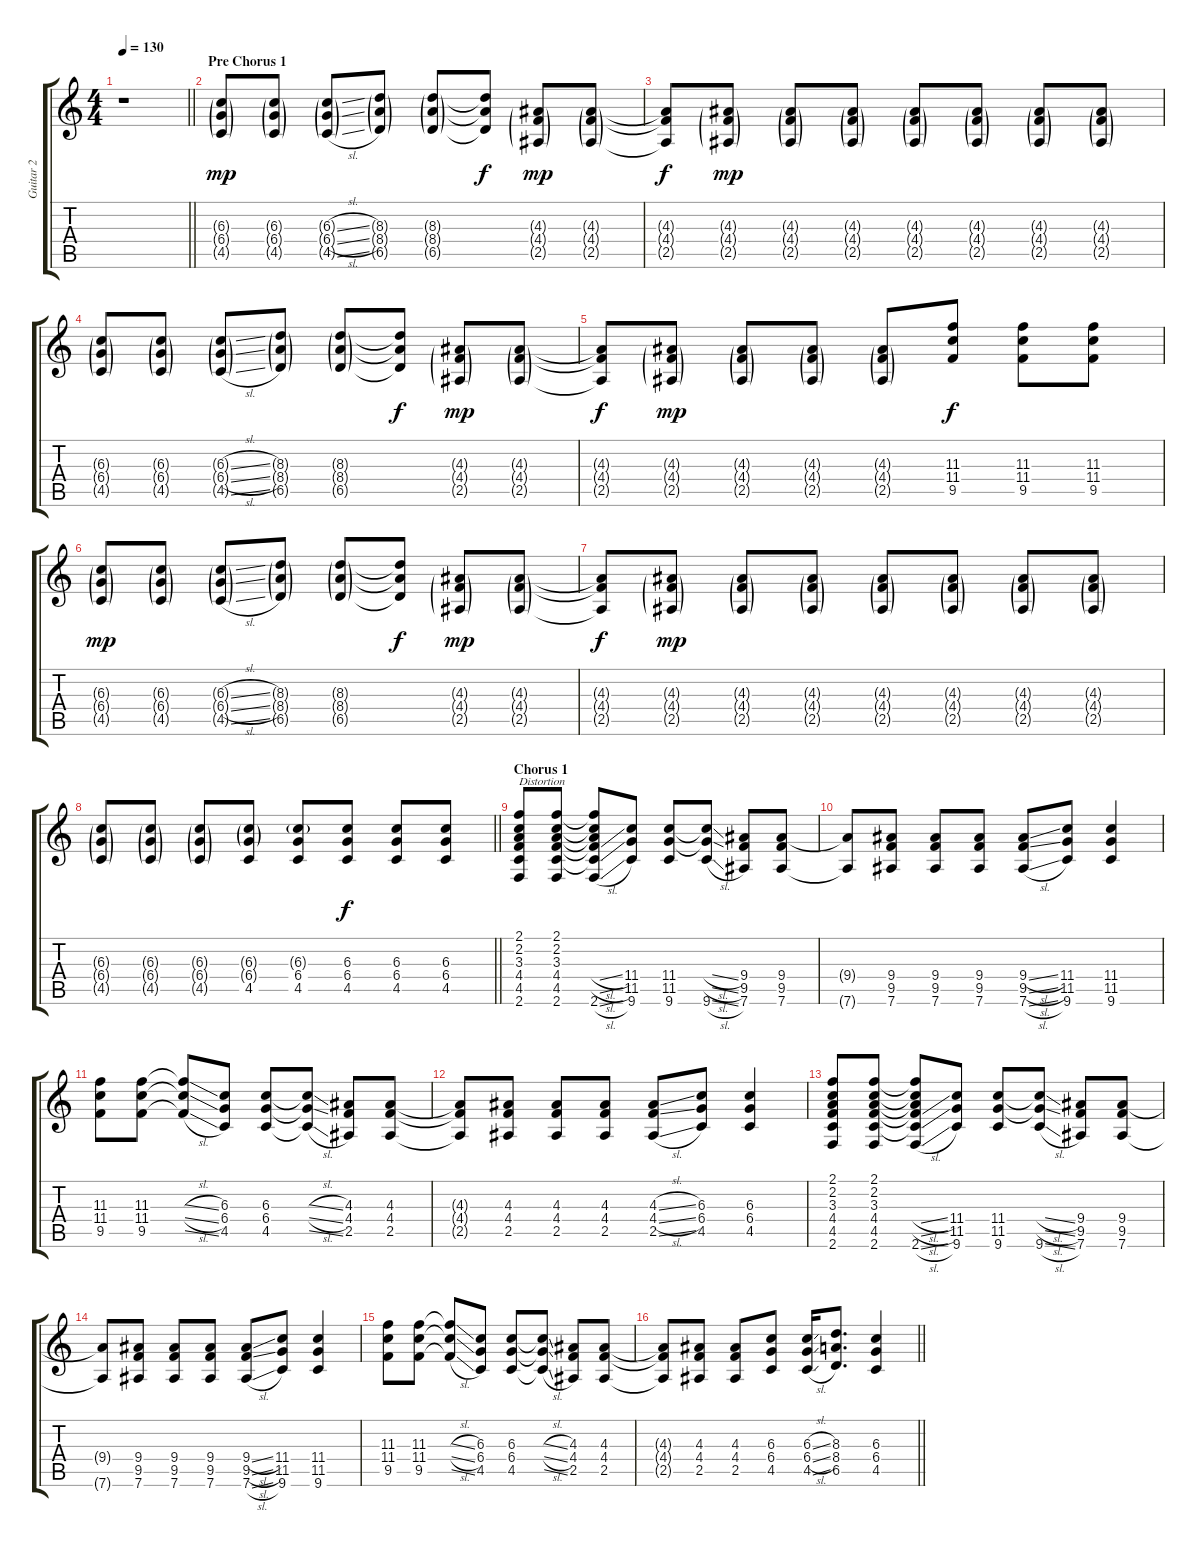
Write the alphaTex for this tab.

\track ("Guitar 2" "Guitar 2") {instrument distortionguitar}
\staff {score tabs}
\tuning (Eb4 Bb3 Gb3 Db3 Ab2 Eb2) {hide}
\ts (4 4)
\tempo 130
\clef g2
\barLineRight lightlight
\ks c
r.1{dy f} |
\section ("" "Pre Chorus 1")
(6.3{g} 6.4{g} 4.5{g}).8{dy mp volume 6} (6.3{g} 6.4{g} 4.5{g}).8 (6.3{sl g} 6.4{sl g} 4.5{sl g}).8 (8.3{g} 8.4{g} 6.5{g}).8 (8.3{g} 8.4{g} 6.5{g}).8 (8.3{t} 8.4{t} 6.5{t}).8{dy f} (4.3{g} 4.4{g} 2.5{g}).8{dy mp} (4.3{g} 4.4{g} 2.5{g}).8 |
(4.3{t} 4.4{t} 2.5{t}).8{dy f} (4.3{g} 4.4{g} 2.5{g}).8{dy mp} (4.3{g} 4.4{g} 2.5{g}).8 (4.3{g} 4.4{g} 2.5{g}).8 (4.3{g} 4.4{g} 2.5{g}).8 (4.3{g} 4.4{g} 2.5{g}).8 (4.3{g} 4.4{g} 2.5{g}).8 (4.3{g} 4.4{g} 2.5{g}).8 |
(6.3{g} 6.4{g} 4.5{g}).8 (6.3{g} 6.4{g} 4.5{g}).8 (6.3{sl g} 6.4{sl g} 4.5{sl g}).8 (8.3{g} 8.4{g} 6.5{g}).8 (8.3{g} 8.4{g} 6.5{g}).8 (8.3{t} 8.4{t} 6.5{t}).8{dy f} (4.3{g} 4.4{g} 2.5{g}).8{dy mp} (4.3{g} 4.4{g} 2.5{g}).8 |
(4.3{t} 4.4{t} 2.5{t}).8{dy f volume 10} (4.3{g} 4.4{g} 2.5{g}).8{dy mp} (4.3{g} 4.4{g} 2.5{g}).8 (4.3{g} 4.4{g} 2.5{g}).8 (4.3{g} 4.4{g} 2.5{g}).8 (11.3 11.4 9.5).8{dy f} (11.3 11.4 9.5).8 (11.3 11.4 9.5).8 |
(6.3{g} 6.4{g} 4.5{g}).8{dy mp} (6.3{g} 6.4{g} 4.5{g}).8 (6.3{sl g} 6.4{sl g} 4.5{sl g}).8 (8.3{g} 8.4{g} 6.5{g}).8 (8.3{g} 8.4{g} 6.5{g}).8 (8.3{t} 8.4{t} 6.5{t}).8{dy f} (4.3{g} 4.4{g} 2.5{g}).8{dy mp} (4.3{g} 4.4{g} 2.5{g}).8 |
(4.3{t} 4.4{t} 2.5{t}).8{dy f} (4.3{g} 4.4{g} 2.5{g}).8{dy mp} (4.3{g} 4.4{g} 2.5{g}).8 (4.3{g} 4.4{g} 2.5{g}).8 (4.3{g} 4.4{g} 2.5{g}).8 (4.3{g} 4.4{g} 2.5{g}).8 (4.3{g} 4.4{g} 2.5{g}).8 (4.3{g} 4.4{g} 2.5{g}).8 |
\barLineRight lightlight
(6.3{g} 6.4{g} 4.5{g}).8{volume 16} (6.3{g} 6.4{g} 4.5{g}).8 (6.3{g} 6.4{g} 4.5{g}).8 (6.3{g} 6.4{g} 4.5).8 (6.3{g} 6.4 4.5).8 (6.3 6.4 4.5).8{dy f} (6.3 6.4 4.5).8 (6.3 6.4 4.5).8 |
\section ("" "Chorus 1")
(2.1 2.2 3.3 4.4 4.5 2.6).8{txt "Distortion" volume 6 instrument distortionguitar} (2.1 2.2 3.3 4.4 4.5 2.6).8 (2.1{t} 2.2{t} 3.3{t} 4.4{sl t} 4.5{sl t} 2.6{sl}).8 (11.4 11.5 9.6).8 (11.4 11.5 9.6).8 (11.4{sl t} 11.5{sl t} 9.6{sl}).8 (9.4 9.5 7.6).8 (9.4 9.5 7.6).8 |
(9.4{t} 7.6{t}).8 (9.4 9.5 7.6).8 (9.4 9.5 7.6).8 (9.4 9.5 7.6).8 (9.4{sl} 9.5{sl} 7.6{sl}).8 (11.4 11.5 9.6).8 (11.4 11.5 9.6).4 |
(11.3 11.4 9.5).8 (11.3 11.4 9.5).8 (11.3{sl t} 11.4{sl t} 9.5{sl t}).8 (6.3 6.4 4.5).8 (6.3 6.4 4.5).8 (6.3{sl t} 6.4{sl t} 4.5{sl t}).8 (4.3 4.4 2.5).8 (4.3 4.4 2.5).8 |
(4.3{t} 4.4{t} 2.5{t}).8 (4.3 4.4 2.5).8 (4.3 4.4 2.5).8 (4.3 4.4 2.5).8 (4.3{sl} 4.4{sl} 2.5{sl}).8 (6.3 6.4 4.5).8 (6.3 6.4 4.5).4 |
(2.1 2.2 3.3 4.4 4.5 2.6).8 (2.1 2.2 3.3 4.4 4.5 2.6).8 (2.1{t} 2.2{t} 3.3{t} 4.4{sl t} 4.5{sl t} 2.6{sl}).8 (11.4 11.5 9.6).8 (11.4 11.5 9.6).8 (11.4{sl t} 11.5{sl t} 9.6{sl}).8 (9.4 9.5 7.6).8 (9.4 9.5 7.6).8 |
(9.4{t} 7.6{t}).8 (9.4 9.5 7.6).8 (9.4 9.5 7.6).8 (9.4 9.5 7.6).8 (9.4{sl} 9.5{sl} 7.6{sl}).8 (11.4 11.5 9.6).8 (11.4 11.5 9.6).4 |
(11.3 11.4 9.5).8 (11.3 11.4 9.5).8 (11.3{sl t} 11.4{sl t} 9.5{sl t}).8 (6.3 6.4 4.5).8 (6.3 6.4 4.5).8 (6.3{sl t} 6.4{sl t} 4.5{sl t}).8 (4.3 4.4 2.5).8 (4.3 4.4 2.5).8 |
\barLineRight lightlight
(4.3{t} 4.4{t} 2.5{t}).8 (4.3 4.4 2.5).8{volume 2} (4.3 4.4 2.5).8 (6.3 6.4 4.5).8 (6.3{sl} 6.4{sl} 4.5{sl}).16 (8.3 8.4 6.5).8{d} (6.3 6.4 4.5).4
